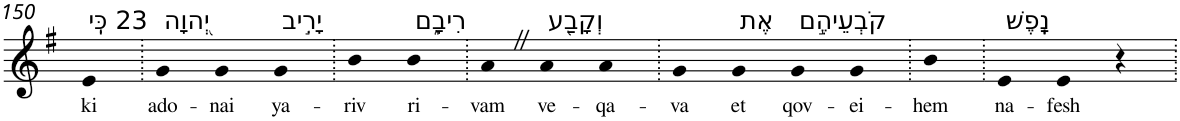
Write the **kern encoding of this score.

**kern	**text
*part1	*part1
*staff1	*staff1
*I"Piano	*
*I'Pno	*
!!LO:PB:g=z
*clefG2	*
*k[f#]	*
*G:	*
=150	=150
!LO:TX:a:t=23 כִּֽי	!
!	!LO:LY:b
4e	ki
=151.	=151.
!LO:TX:a:t=יְ֭הוָה	!
!	!LO:LY:b
4g	ado-
!	!LO:LY:b
4g	-nai
!LO:TX:a:t=יָרִ֣יב	!
!	!LO:LY:b
4g	ya-
=152.	=152.
!	!LO:LY:b
4b	-riv
!LO:TX:a:t=רִיבָ֑ם	!
!	!LO:LY:b
4b	ri-
=153.	=153.
!	!LO:LY:b
4aZ	-vam
!LO:TX:a:t=וְקָבַ֖ע	!
!	!LO:LY:b
4a	ve-
!	!LO:LY:b
4a	-qa-
=154.	=154.
!	!LO:LY:b
4g	-va
!LO:TX:a:t=אֶת	!
!	!LO:LY:b
4g	et
!LO:TX:a:t=קֹבְעֵיהֶ֣ם	!
!	!LO:LY:b
4g	qov-
!	!LO:LY:b
4g	-ei-
=155.	=155.
!	!LO:LY:b
4b	-hem
=156.	=156.
!LO:TX:a:t=נָֽפֶשׁ	!
!	!LO:LY:b
4e	na-
!	!LO:LY:b
4e	-fesh
4r	.
=.	=.
*-	*-
